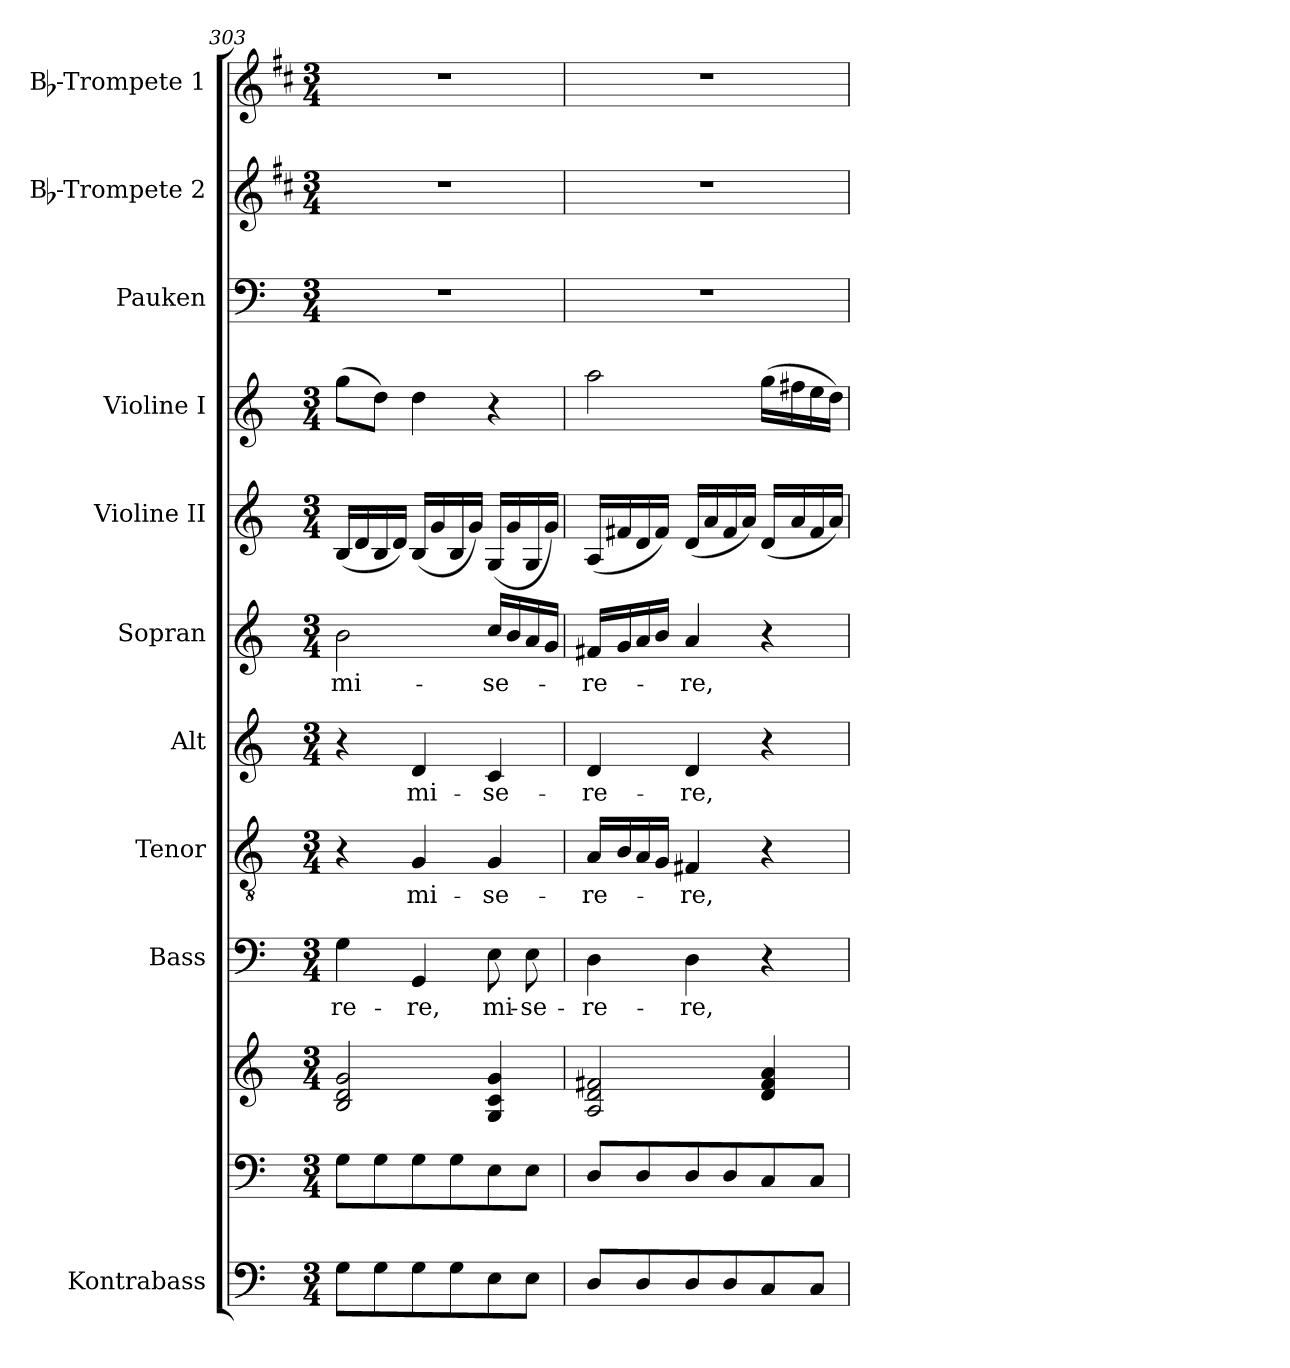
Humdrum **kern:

**kern	**kern	**kern	**kern	**text	**kern	**text	**kern	**text	**kern	**text	**kern	**kern	**kern	**kern	**kern
*part11	*part10	*part10	*part9	*part9	*part8	*part8	*part7	*part7	*part6	*part6	*part5	*part4	*part3	*part2	*part1
*staff12	*staff11	*staff10	*staff9	*staff9	*staff8	*staff8	*staff7	*staff7	*staff6	*staff6	*staff5	*staff4	*staff3	*staff2	*staff1
*I"Kontrabass	*	*	*I"Bass	*	*I"Tenor	*	*I"Alt	*	*I"Sopran	*	*I"Violine II	*I"Violine I	*I"Pauken	*I"Bb-Trompete 2	*I"Bb-Trompete 1
*I'Kb.	*	*	*I'B.	*	*I'T.	*	*I'A.	*	*I'S.	*	*I'Vl. II	*I'Vl. I	*I'Pk.	*I'Bb Trp. 2	*I'Bb Trp. 1
*clefF4	*clefF4	*clefG2	*clefF4	*	*clefGv2	*	*clefG2	*	*clefG2	*	*clefG2	*clefG2	*clefF4	*clefG2	*clefG2
*ITrd7c12	*	*	*	*	*	*	*	*	*	*	*	*	*	*ITrd1c2	*ITrd1c2
*k[]	*k[]	*k[]	*k[]	*	*k[]	*	*k[]	*	*k[]	*	*k[]	*k[]	*k[]	*k[]	*k[]
*C:	*C:	*C:	*C:	*	*C:	*	*C:	*	*C:	*	*C:	*C:	*C:	*C:	*C:
*M3/4	*M3/4	*M3/4	*M3/4	*	*M3/4	*	*M3/4	*	*M3/4	*	*M3/4	*M3/4	*M3/4	*M3/4	*M3/4
=303	=303	=303	=303	=303	=303	=303	=303	=303	=303	=303	=303	=303	=303	=303	=303
!	!	!	!	!LO:LY:b	!	!	!	!	!	!LO:LY:b	!	!	!	!	!
8GG\L	8G\L	2B/ 2d/ 2g/	4G\	-re-	4r	.	4r	.	2b\	mi-	(<16B/LL	(>8gg\L	2.r	2.r	2.r
.	.	.	.	.	.	.	.	.	.	.	16d/	.	.	.	.
8GG\	8G\	.	.	.	.	.	.	.	.	.	16B/	8dd\J)	.	.	.
.	.	.	.	.	.	.	.	.	.	.	16d/JJ)	.	.	.	.
!	!	!	!	!LO:LY:b	!	!LO:LY:b	!	!LO:LY:b	!	!	!	!	!	!	!
8GG\	8G\	.	4GG/	-re,	4G/	mi-	4d/	mi-	.	.	(<16B/LL	4dd\	.	.	.
.	.	.	.	.	.	.	.	.	.	.	16g/	.	.	.	.
8GG\	8G\	.	.	.	.	.	.	.	.	.	16B/	.	.	.	.
.	.	.	.	.	.	.	.	.	.	.	16g/JJ)	.	.	.	.
!	!	!	!	!LO:LY:b	!	!LO:LY:b	!	!LO:LY:b	!	!LO:LY:b	!	!	!	!	!
8EE\	8E\	4G/ 4c/ 4g/	8E\	mi-	4G/	-se-	4c/	-se-	16cc/LL	-se-	(<16G/LL	4r	.	.	.
.	.	.	.	.	.	.	.	.	16b/	.	16g/	.	.	.	.
!	!	!	!	!LO:LY:b	!	!	!	!	!	!	!	!	!	!	!
8EE\J	8E\J	.	8E\	-se-	.	.	.	.	16a/	.	16G/	.	.	.	.
.	.	.	.	.	.	.	.	.	16g/JJ	.	16g/JJ)	.	.	.	.
=304	=304	=304	=304	=304	=304	=304	=304	=304	=304	=304	=304	=304	=304	=304	=304
!	!	!	!	!LO:LY:b	!	!LO:LY:b	!	!LO:LY:b	!	!LO:LY:b	!	!	!	!	!
8DD/L	8D/L	2A/ 2d/ 2f#X/	4D\	-re-	16A/LL	-re-	4d/	-re-	16f#X/LL	-re-	(<16A/LL	2aa\	2.r	2.r	2.r
.	.	.	.	.	16B/	.	.	.	16g/	.	16f#X/	.	.	.	.
8DD/	8D/	.	.	.	16A/	.	.	.	16a/	.	16d/	.	.	.	.
.	.	.	.	.	16G/JJ	.	.	.	16b/JJ	.	16f#/JJ)	.	.	.	.
!	!	!	!	!LO:LY:b	!	!LO:LY:b	!	!LO:LY:b	!	!LO:LY:b	!	!	!	!	!
8DD/	8D/	.	4D\	-re,	4F#X/	-re,	4d/	-re,	4a/	-re,	(<16d/LL	.	.	.	.
.	.	.	.	.	.	.	.	.	.	.	16a/	.	.	.	.
8DD/	8D/	.	.	.	.	.	.	.	.	.	16f#/	.	.	.	.
.	.	.	.	.	.	.	.	.	.	.	16a/JJ)	.	.	.	.
8CC/	8C/	4d/ 4f#/ 4a/	4r	.	4r	.	4r	.	4r	.	(<16d/LL	(>16gg\LL	.	.	.
.	.	.	.	.	.	.	.	.	.	.	16a/	16ff#X\	.	.	.
8CC/J	8C/J	.	.	.	.	.	.	.	.	.	16f#/	16ee\	.	.	.
.	.	.	.	.	.	.	.	.	.	.	16a/JJ)	16dd\JJ)	.	.	.
=	=	=	=	=	=	=	=	=	=	=	=	=	=	=	=
*-	*-	*-	*-	*-	*-	*-	*-	*-	*-	*-	*-	*-	*-	*-	*-
